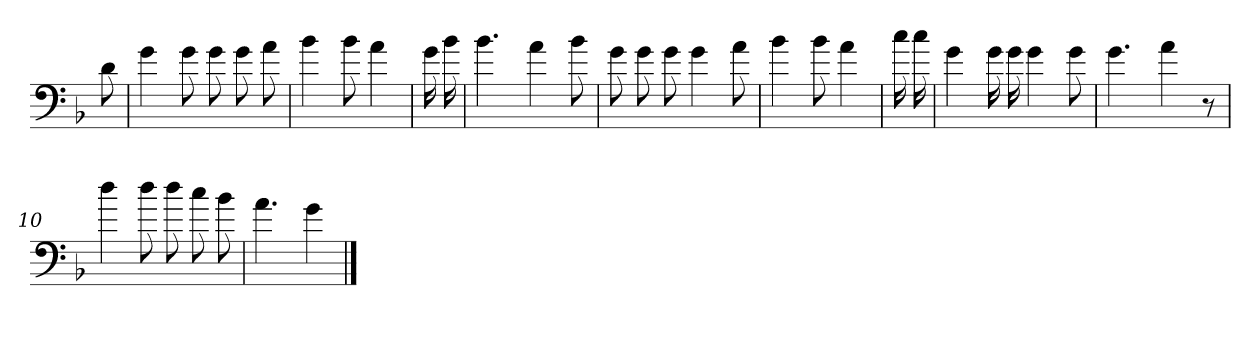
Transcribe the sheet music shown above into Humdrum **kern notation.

**kern
*part1
*staff1
*clefF4
*k[b-]
=
8d
=1
4g
8g
8g
8g
8a
=2
4b-
8b-
4a
=3
16g
16b-
=4
4.b-
4a
8b-
=5
8g
8g
8g
4g
8a
=6
4b-
8b-
4a
=7
16cc
16cc
=8
4g
16g
16g
4g
8g
=9
4.g
4a
8r
=10
4dd
8dd
8dd
8cc
8b-
=11
4.a
4g
==
*-
